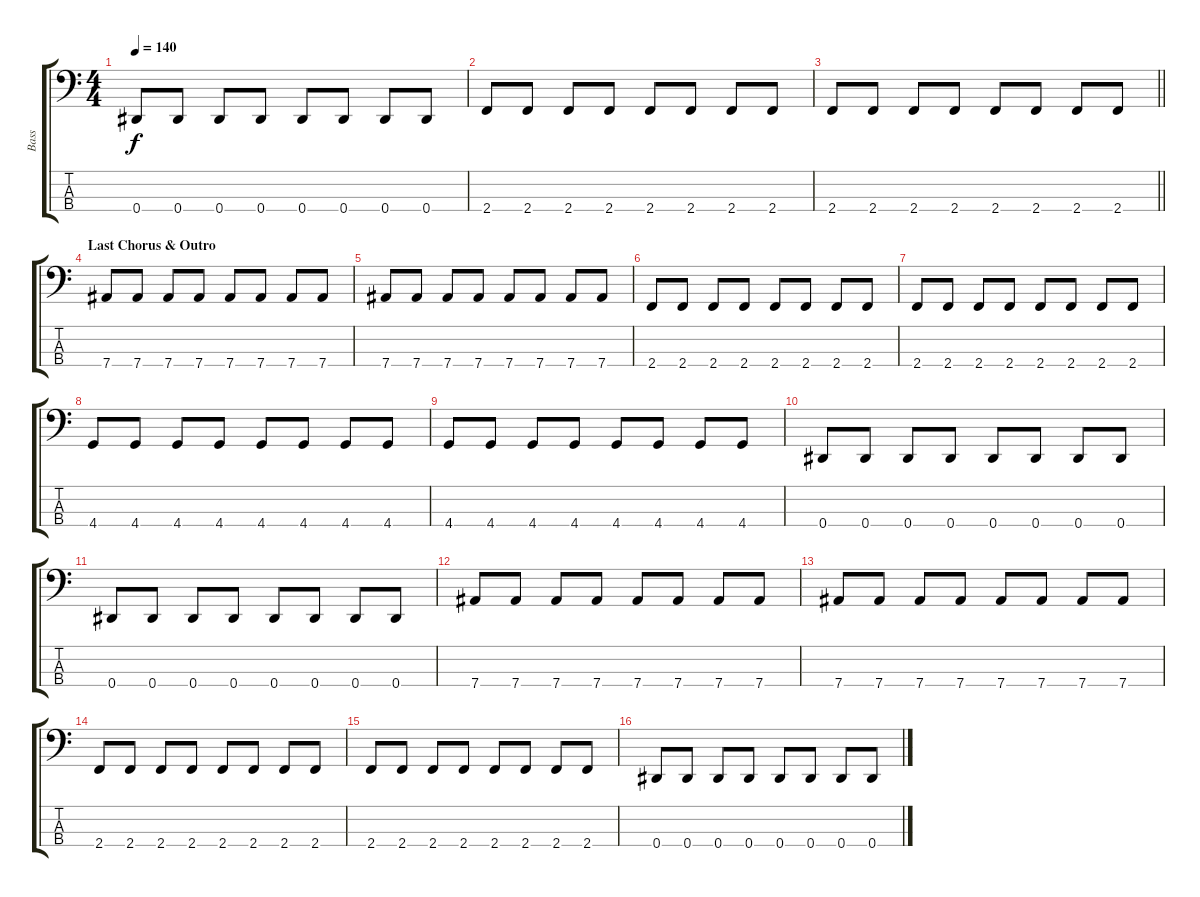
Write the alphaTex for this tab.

\track ("Bass" "Bass") {instrument electricbasspick}
\staff {score tabs}
\tuning (Gb2 Db2 Ab1 Eb1) {hide}
\ts (4 4)
\tempo 140
\clef f4
\ks c
0.4.8{dy f} 0.4.8 0.4.8 0.4.8 0.4.8 0.4.8 0.4.8 0.4.8 |
2.4.8 2.4.8 2.4.8 2.4.8 2.4.8 2.4.8 2.4.8 2.4.8 |
\barLineRight lightlight
2.4.8 2.4.8 2.4.8 2.4.8 2.4.8 2.4.8 2.4.8 2.4.8 |
\section ("" "Last Chorus & Outro")
7.4.8 7.4.8 7.4.8 7.4.8 7.4.8 7.4.8 7.4.8 7.4.8 |
7.4.8 7.4.8 7.4.8 7.4.8 7.4.8 7.4.8 7.4.8 7.4.8 |
2.4.8 2.4.8 2.4.8 2.4.8 2.4.8 2.4.8 2.4.8 2.4.8 |
2.4.8 2.4.8 2.4.8 2.4.8 2.4.8 2.4.8 2.4.8 2.4.8 |
4.4.8 4.4.8 4.4.8 4.4.8 4.4.8 4.4.8 4.4.8 4.4.8 |
4.4.8 4.4.8 4.4.8 4.4.8 4.4.8 4.4.8 4.4.8 4.4.8 |
0.4.8 0.4.8 0.4.8 0.4.8 0.4.8 0.4.8 0.4.8 0.4.8 |
0.4.8 0.4.8 0.4.8 0.4.8 0.4.8 0.4.8 0.4.8 0.4.8 |
7.4.8 7.4.8 7.4.8 7.4.8 7.4.8 7.4.8 7.4.8 7.4.8 |
7.4.8 7.4.8 7.4.8 7.4.8 7.4.8 7.4.8 7.4.8 7.4.8 |
2.4.8 2.4.8 2.4.8 2.4.8 2.4.8 2.4.8 2.4.8 2.4.8 |
2.4.8 2.4.8 2.4.8 2.4.8 2.4.8 2.4.8 2.4.8 2.4.8 |
0.4.8 0.4.8 0.4.8 0.4.8 0.4.8 0.4.8 0.4.8 0.4.8
